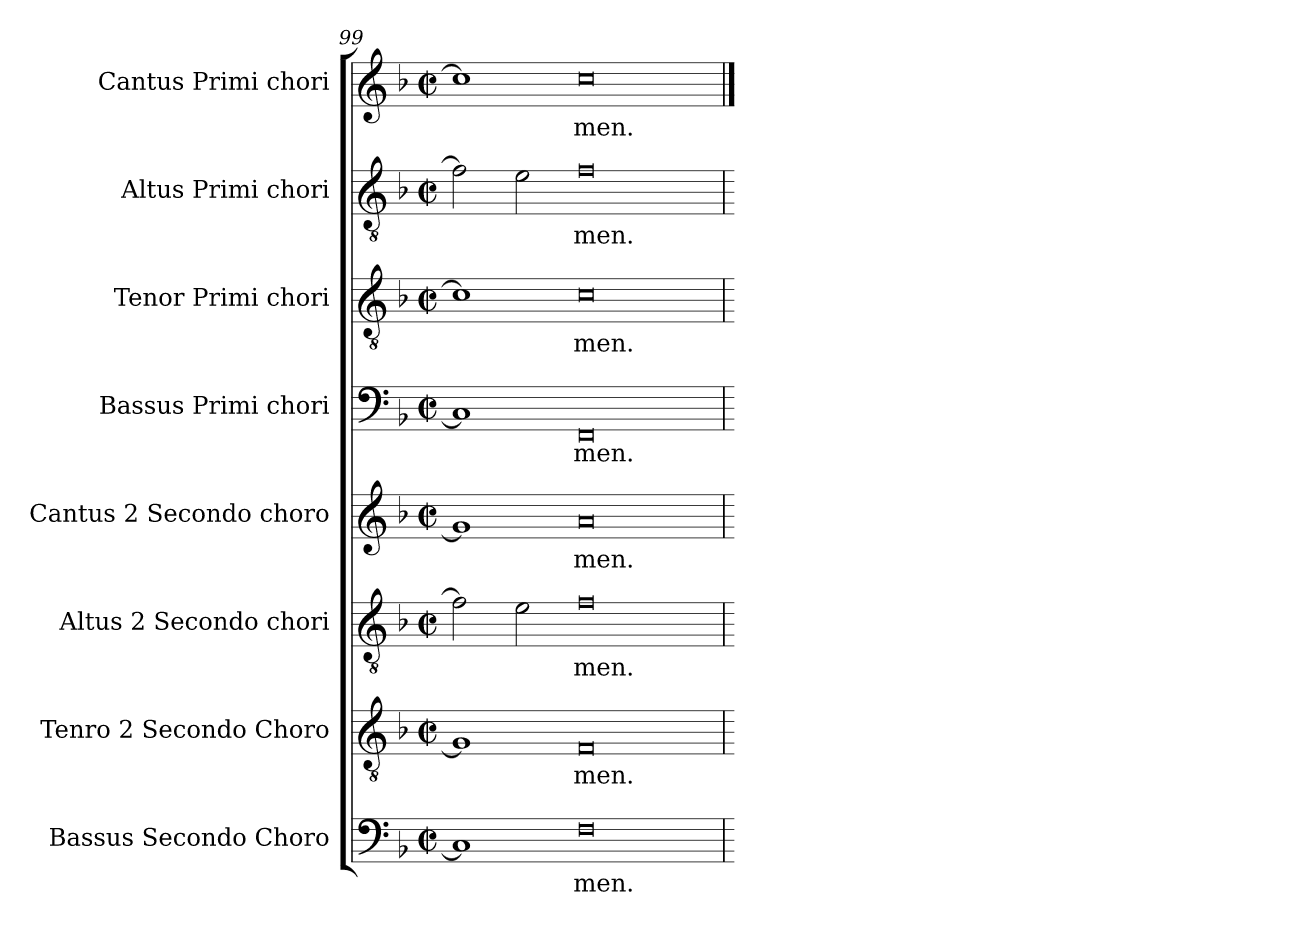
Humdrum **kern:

**kern	**text	**kern	**text	**kern	**text	**kern	**text	**kern	**text	**kern	**text	**kern	**text	**kern	**text
*part8	*part8	*part7	*part7	*part6	*part6	*part5	*part5	*part4	*part4	*part3	*part3	*part2	*part2	*part1	*part1
*staff8	*staff8	*staff7	*staff7	*staff6	*staff6	*staff5	*staff5	*staff4	*staff4	*staff3	*staff3	*staff2	*staff2	*staff1	*staff1
*I"Bassus  Secondo Choro	*	*I"Tenro 2  Secondo Choro	*	*I"Altus 2  Secondo chori	*	*I"Cantus 2  Secondo choro	*	*I"Bassus  Primi chori	*	*I"Tenor  Primi chori	*	*I"Altus  Primi chori	*	*I"Cantus  Primi chori	*
*I'Ch	*	*I'Ch	*	*I'Ch	*	*I'Ch	*	*I'Ch	*	*I'Ch	*	*I'Ch	*	*I'Ch	*
*clefF4	*	*clefGv2	*	*clefGv2	*	*clefG2	*	*clefF4	*	*clefGv2	*	*clefGv2	*	*clefG2	*
*k[b-]	*	*k[b-]	*	*k[b-]	*	*k[b-]	*	*k[b-]	*	*k[b-]	*	*k[b-]	*	*k[b-]	*
*F:	*	*F:	*	*F:	*	*F:	*	*F:	*	*F:	*	*F:	*	*F:	*
*M2/2	*	*M2/2	*	*M2/2	*	*M2/2	*	*M2/2	*	*M2/2	*	*M2/2	*	*M2/2	*
*met(c|)	*	*met(c|)	*	*met(c|)	*	*met(c|)	*	*met(c|)	*	*met(c|)	*	*met(c|)	*	*met(c|)	*
=99	=99	=99	=99	=99	=99	=99	=99	=99	=99	=99	=99	=99	=99	=99	=99
1C]	.	1G]	.	2f\]	.	1g]	.	1C]	.	1c]	.	2f\]	.	1cc]	.
.	.	.	.	2e\	.	.	.	.	.	.	.	2e\	.	.	.
!	!LO:LY:b:cj	!	!LO:LY:b:cj	!	!LO:LY:b:cj	!	!LO:LY:b:cj	!	!LO:LY:b:cj	!	!LO:LY:b:cj	!	!LO:LY:b:cj	!	!LO:LY:b:cj
0F	-men.	0F	-men.	0f	-men.	0a	-men.	0FF	-men.	0c	-men.	0f	-men.	0cc	-men.
=	==	=	==	=	==	=	==	=	==	=	==	=	==	==	==
*-	*-	*-	*-	*-	*-	*-	*-	*-	*-	*-	*-	*-	*-	*-	*-
